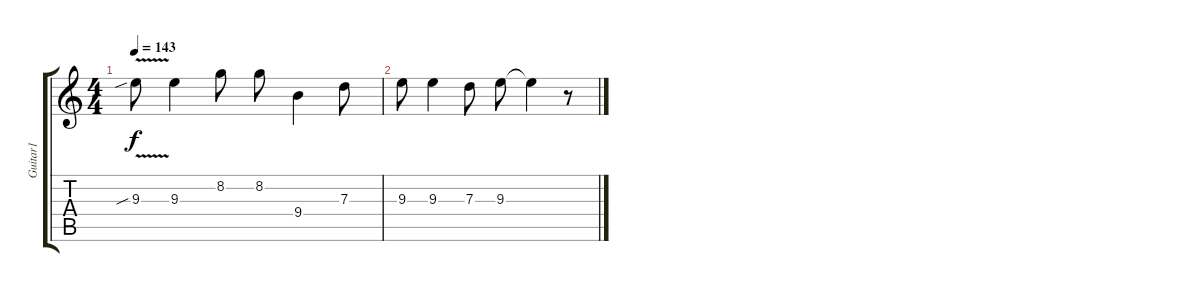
\track ("Guitar1" "Guitar1") {instrument overdrivenguitar}
\staff {score tabs}
\tuning (E4 B3 G3 D3 A2 E2) {hide}
\ts (4 4)
\section ("" " ")
\tempo 143
\clef g2
\ks c
9.3{v sib}.8{dy f} 9.3.4 8.2.8 8.2.8 9.4.4 7.3.8 |
9.3.8 9.3.4 7.3.8 9.3.8 9.3{t}.4 r.8
